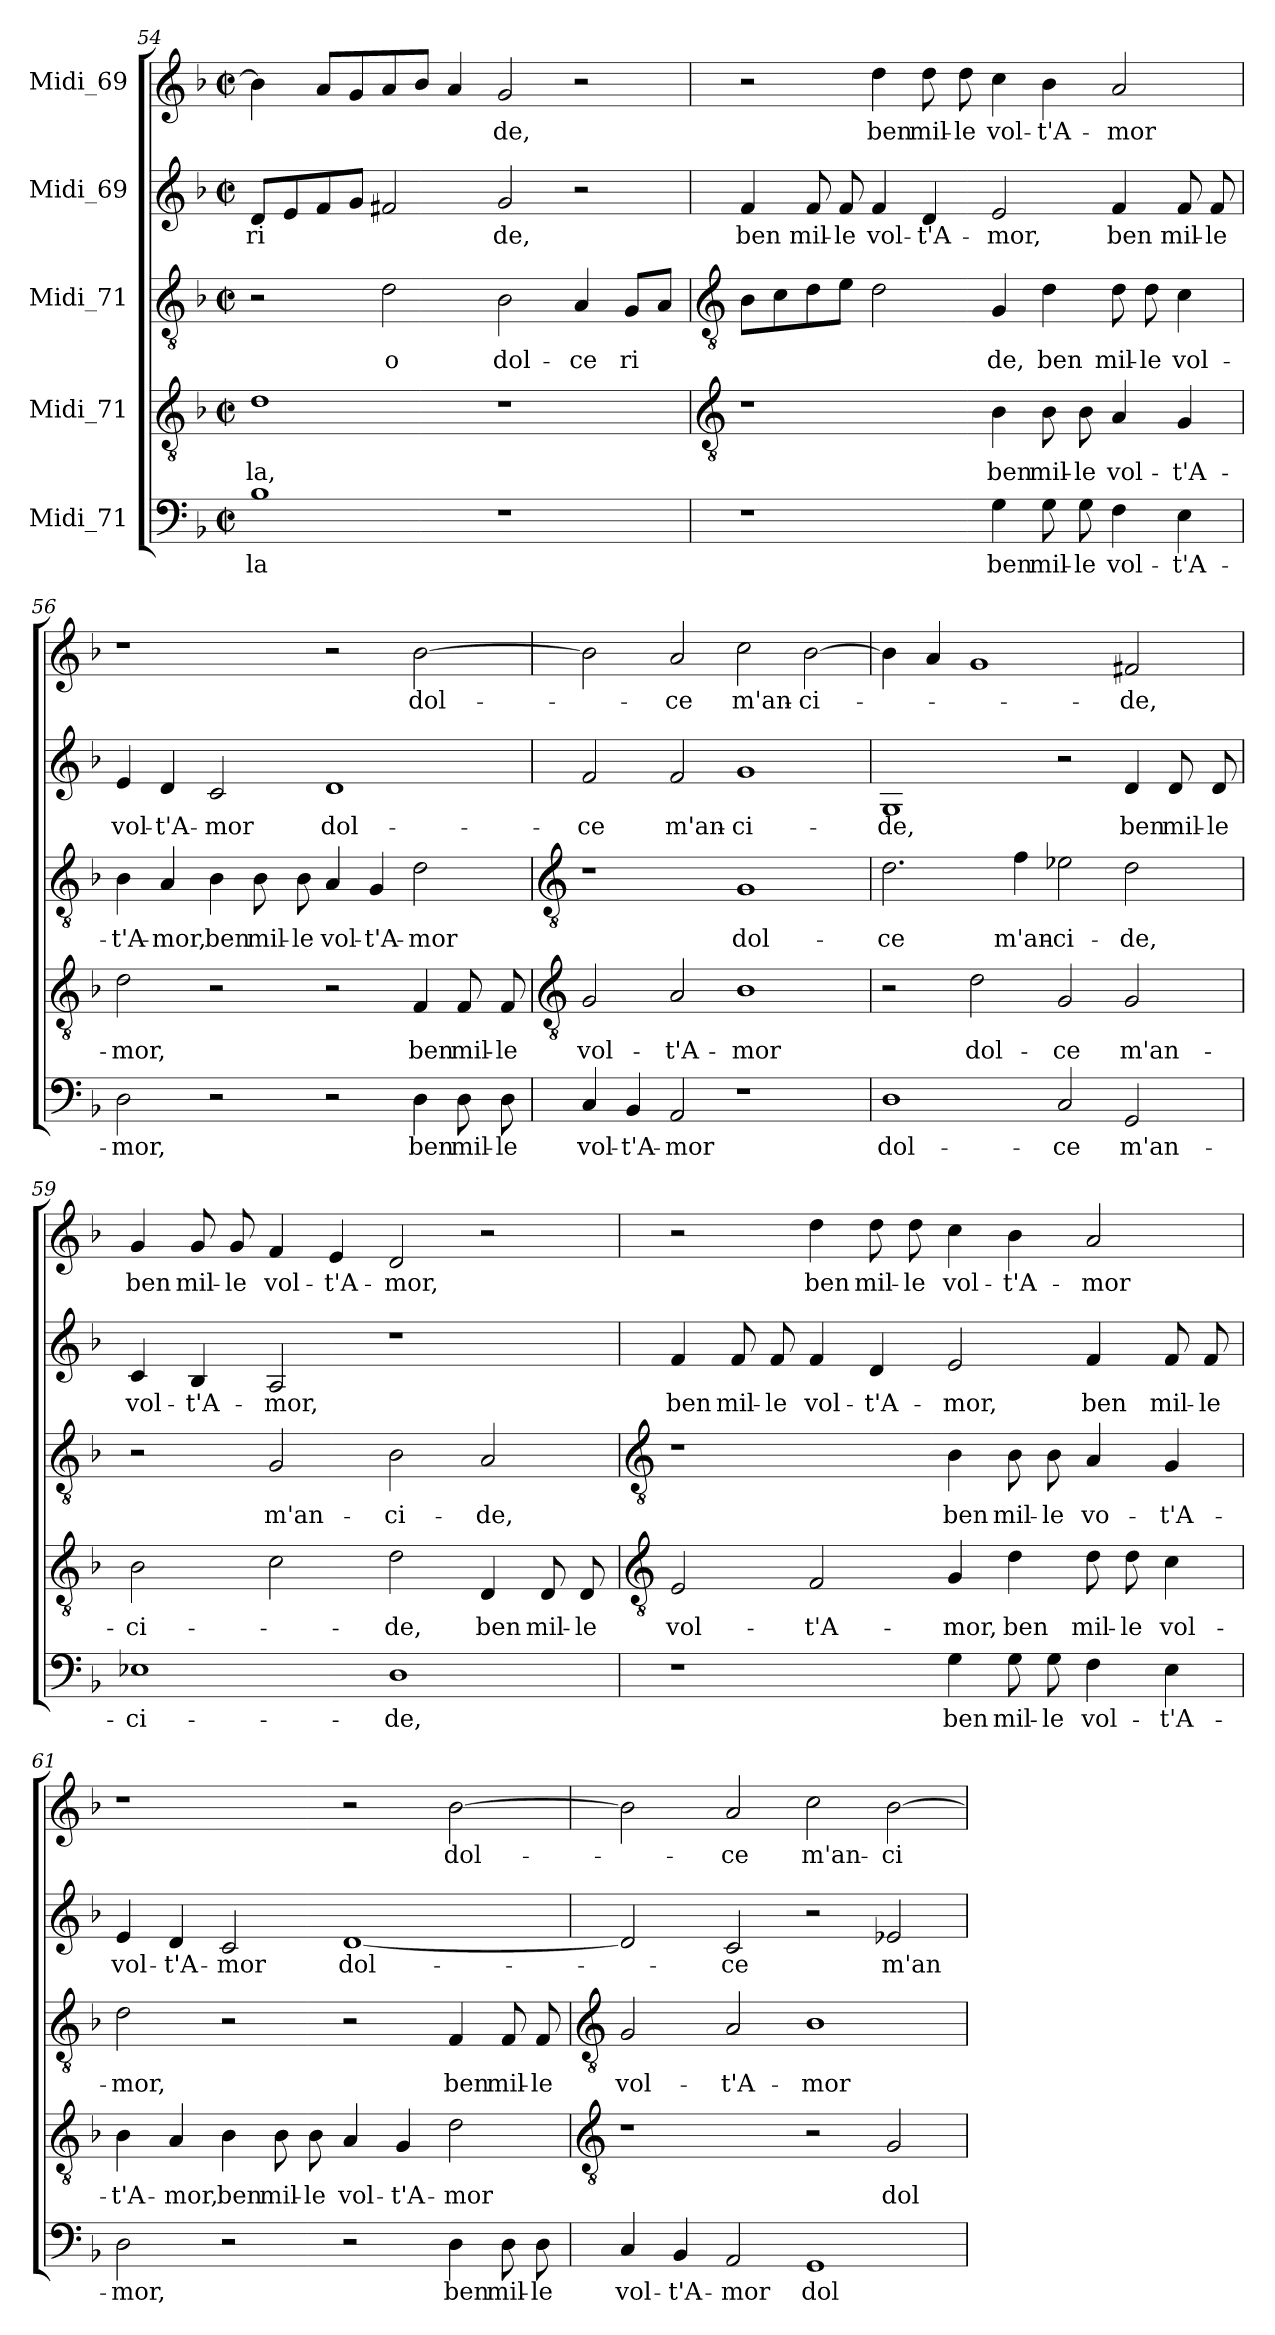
**kern	**text	**kern	**text	**kern	**text	**kern	**text	**kern	**text
*part5	*part5	*part4	*part4	*part3	*part3	*part2	*part2	*part1	*part1
*staff5	*staff5	*staff4	*staff4	*staff3	*staff3	*staff2	*staff2	*staff1	*staff1
*I"Midi_71	*	*I"Midi_71	*	*I"Midi_71	*	*I"Midi_69	*	*I"Midi_69	*
!!LO:LB:g=z
*clefF4	*	*clefGv2	*	*clefGv2	*	*clefG2	*	*clefG2	*
*k[b-]	*	*k[b-]	*	*k[b-]	*	*k[b-]	*	*k[b-]	*
*F:	*	*F:	*	*F:	*	*F:	*	*F:	*
*M4/2	*	*M4/2	*	*M4/2	*	*M4/2	*	*M4/2	*
*met(c|)	*	*met(c|)	*	*met(c|)	*	*met(c|)	*	*met(c|)	*
=54	=54	=54	=54	=54	=54	=54	=54	=54	=54
!	!LO:LY:b	!	!LO:LY:b	!	!	!	!LO:LY:b	!	!
1B-	-la	1d	-la,	2r	.	8dL	ri	4b-]	.
.	.	.	.	.	.	8e	.	.	.
.	.	.	.	.	.	8f	.	8aL	.
.	.	.	.	.	.	8gJ	.	8g	.
!	!	!	!	!	!LO:LY:b	!	!	!	!
.	.	.	.	2d	o	2f#X	.	8a	.
.	.	.	.	.	.	.	.	8b-J	.
.	.	.	.	.	.	.	.	4a	.
!	!	!	!	!	!LO:LY:b	!	!LO:LY:b	!	!LO:LY:b
1r	.	1r	.	2B-	dol-	2g	de,	2g	de,
!	!	!	!	!	!LO:LY:b	!	!	!	!
.	.	.	.	4A	-ce	2r	.	2r	.
!	!	!	!	!	!LO:LY:b	!	!	!	!
.	.	.	.	8GL	ri	.	.	.	.
.	.	.	.	8AJ	.	.	.	.	.
!!LO:LB:g=z
=55	=55	=55	=55	=55	=55	=55	=55	=55	=55
*	*	*clefGv2	*	*clefGv2	*	*	*	*	*
!	!	!	!	!	!	!	!LO:LY:b	!	!
1r	.	1r	.	8B-L	.	4f	ben	2r	.
.	.	.	.	8c	.	.	.	.	.
!	!	!	!	!	!	!	!LO:LY:b	!	!
.	.	.	.	8d	.	8f	mil-	.	.
!	!	!	!	!	!	!	!LO:LY:b	!	!
.	.	.	.	8eJ	.	8f	-le	.	.
!	!	!	!	!	!	!	!LO:LY:b	!	!LO:LY:b
.	.	.	.	2d	.	4f	vol-	4dd	ben
!	!	!	!	!	!	!	!LO:LY:b	!	!LO:LY:b
.	.	.	.	.	.	4d	-t'A-	8dd	mil-
!	!	!	!	!	!	!	!	!	!LO:LY:b
.	.	.	.	.	.	.	.	8dd	-le
!	!LO:LY:b	!	!LO:LY:b	!	!LO:LY:b	!	!LO:LY:b	!	!LO:LY:b
4G	ben	4B-	ben	4G	de,	2e	-mor,	4cc	vol-
!	!LO:LY:b	!	!LO:LY:b	!	!LO:LY:b	!	!	!	!LO:LY:b
8G	mil-	8B-	mil-	4d	ben	.	.	4b-	-t'A-
!	!LO:LY:b	!	!LO:LY:b	!	!	!	!	!	!
8G	-le	8B-	-le	.	.	.	.	.	.
!	!LO:LY:b	!	!LO:LY:b	!	!LO:LY:b	!	!LO:LY:b	!	!LO:LY:b
4F	vol-	4A	vol-	8d	mil-	4f	ben	2a	-mor
!	!	!	!	!	!LO:LY:b	!	!	!	!
.	.	.	.	8d	-le	.	.	.	.
!	!LO:LY:b	!	!LO:LY:b	!	!LO:LY:b	!	!LO:LY:b	!	!
4E	-t'A-	4G	-t'A-	4c	vol-	8f	mil-	.	.
!	!	!	!	!	!	!	!LO:LY:b	!	!
.	.	.	.	.	.	8f	-le	.	.
!!LO:LB:g=z
=56	=56	=56	=56	=56	=56	=56	=56	=56	=56
!	!LO:LY:b	!	!LO:LY:b	!	!LO:LY:b	!	!LO:LY:b	!	!
2D	-mor,	2d	-mor,	4B-	-t'A-	4e	vol-	1r	.
!	!	!	!	!	!LO:LY:b	!	!LO:LY:b	!	!
.	.	.	.	4A	-mor,	4d	-t'A-	.	.
!	!	!	!	!	!LO:LY:b	!	!LO:LY:b	!	!
2r	.	2r	.	4B-	ben	2c	-mor	.	.
!	!	!	!	!	!LO:LY:b	!	!	!	!
.	.	.	.	8B-	mil-	.	.	.	.
!	!	!	!	!	!LO:LY:b	!	!	!	!
.	.	.	.	8B-	-le	.	.	.	.
!	!	!	!	!	!LO:LY:b	!	!LO:LY:b	!	!
2r	.	2r	.	4A	vol-	1d	dol-	2r	.
!	!	!	!	!	!LO:LY:b	!	!	!	!
.	.	.	.	4G	-t'A-	.	.	.	.
!	!LO:LY:b	!	!LO:LY:b	!	!LO:LY:b	!	!	!	!LO:LY:b
4D	ben	4F	ben	2d	-mor	.	.	[2b-	dol-
!	!LO:LY:b	!	!LO:LY:b	!	!	!	!	!	!
8D	mil-	8F	mil-	.	.	.	.	.	.
!	!LO:LY:b	!	!LO:LY:b	!	!	!	!	!	!
8D	-le	8F	-le	.	.	.	.	.	.
!!LO:LB:g=z
=57	=57	=57	=57	=57	=57	=57	=57	=57	=57
*	*	*clefGv2	*	*clefGv2	*	*	*	*	*
!	!LO:LY:b	!	!LO:LY:b	!	!	!	!LO:LY:b	!	!
4C	vol-	2G	vol-	1r	.	2f	-ce	2b-]	.
!	!LO:LY:b	!	!	!	!	!	!	!	!
4BB-	-t'A-	.	.	.	.	.	.	.	.
!	!LO:LY:b	!	!LO:LY:b	!	!	!	!LO:LY:b	!	!LO:LY:b
2AA	-mor	2A	-t'A-	.	.	2f	m'an-	2a	-ce
!	!	!	!LO:LY:b	!	!LO:LY:b	!	!LO:LY:b	!	!LO:LY:b
1r	.	1B-	-mor	1G	dol-	1g	-ci-	2cc	m'an-
!	!	!	!	!	!	!	!	!	!LO:LY:b
.	.	.	.	.	.	.	.	[2b-	-ci-
=58	=58	=58	=58	=58	=58	=58	=58	=58	=58
!	!LO:LY:b	!	!	!	!LO:LY:b	!	!LO:LY:b	!	!
1D	dol-	2r	.	2.d	-ce	1G	-de,	4b-]	.
.	.	.	.	.	.	.	.	4a	.
!	!	!	!LO:LY:b	!	!	!	!	!	!
.	.	2d	dol-	.	.	.	.	1g	.
!	!	!	!	!	!LO:LY:b	!	!	!	!
.	.	.	.	4f	m'an-	.	.	.	.
!	!LO:LY:b	!	!LO:LY:b	!	!LO:LY:b	!	!	!	!
2C	-ce	2G	-ce	2e-X	-ci-	2r	.	.	.
!	!LO:LY:b	!	!LO:LY:b	!	!LO:LY:b	!	!LO:LY:b	!	!LO:LY:b
2GG	m'an-	2G	m'an-	2d	-de,	4d	ben	2f#X	-de,
!	!	!	!	!	!	!	!LO:LY:b	!	!
.	.	.	.	.	.	8d	mil-	.	.
!	!	!	!	!	!	!	!LO:LY:b	!	!
.	.	.	.	.	.	8d	-le	.	.
!!LO:LB:g=z
=59	=59	=59	=59	=59	=59	=59	=59	=59	=59
!	!LO:LY:b	!	!LO:LY:b	!	!	!	!LO:LY:b	!	!LO:LY:b
1E-X	-ci-	2B-	-ci-	2r	.	4c	vol-	4g	ben
!	!	!	!	!	!	!	!LO:LY:b	!	!LO:LY:b
.	.	.	.	.	.	4B-	-t'A-	8g	mil-
!	!	!	!	!	!	!	!	!	!LO:LY:b
.	.	.	.	.	.	.	.	8g	-le
!	!	!	!	!	!LO:LY:b	!	!LO:LY:b	!	!LO:LY:b
.	.	2c	.	2G	m'an-	2A	-mor,	4f	vol-
!	!	!	!	!	!	!	!	!	!LO:LY:b
.	.	.	.	.	.	.	.	4e	-t'A-
!	!LO:LY:b	!	!LO:LY:b	!	!LO:LY:b	!	!	!	!LO:LY:b
1D	-de,	2d	-de,	2B-	-ci-	1r	.	2d	-mor,
!	!	!	!LO:LY:b	!	!LO:LY:b	!	!	!	!
.	.	4D	ben	2A	-de,	.	.	2r	.
!	!	!	!LO:LY:b	!	!	!	!	!	!
.	.	8D	mil-	.	.	.	.	.	.
!	!	!	!LO:LY:b	!	!	!	!	!	!
.	.	8D	-le	.	.	.	.	.	.
!!LO:LB:g=z
=60	=60	=60	=60	=60	=60	=60	=60	=60	=60
*	*	*clefGv2	*	*clefGv2	*	*	*	*	*
!	!	!	!LO:LY:b	!	!	!	!LO:LY:b	!	!
1r	.	2E	vol-	1r	.	4f	ben	2r	.
!	!	!	!	!	!	!	!LO:LY:b	!	!
.	.	.	.	.	.	8f	mil-	.	.
!	!	!	!	!	!	!	!LO:LY:b	!	!
.	.	.	.	.	.	8f	-le	.	.
!	!	!	!LO:LY:b	!	!	!	!LO:LY:b	!	!LO:LY:b
.	.	2F	-t'A-	.	.	4f	vol-	4dd	ben
!	!	!	!	!	!	!	!LO:LY:b	!	!LO:LY:b
.	.	.	.	.	.	4d	-t'A-	8dd	mil-
!	!	!	!	!	!	!	!	!	!LO:LY:b
.	.	.	.	.	.	.	.	8dd	-le
!	!LO:LY:b	!	!LO:LY:b	!	!LO:LY:b	!	!LO:LY:b	!	!LO:LY:b
4G	ben	4G	-mor,	4B-	ben	2e	-mor,	4cc	vol-
!	!LO:LY:b	!	!LO:LY:b	!	!LO:LY:b	!	!	!	!LO:LY:b
8G	mil-	4d	ben	8B-	mil-	.	.	4b-	-t'A-
!	!LO:LY:b	!	!	!	!LO:LY:b	!	!	!	!
8G	-le	.	.	8B-	-le	.	.	.	.
!	!LO:LY:b	!	!LO:LY:b	!	!LO:LY:b	!	!LO:LY:b	!	!LO:LY:b
4F	vol-	8d	mil-	4A	vo-	4f	ben	2a	-mor
!	!	!	!LO:LY:b	!	!	!	!	!	!
.	.	8d	-le	.	.	.	.	.	.
!	!LO:LY:b	!	!LO:LY:b	!	!LO:LY:b	!	!LO:LY:b	!	!
4E	-t'A-	4c	vol-	4G	-t'A-	8f	mil-	.	.
!	!	!	!	!	!	!	!LO:LY:b	!	!
.	.	.	.	.	.	8f	-le	.	.
!!LO:LB:g=z
=61	=61	=61	=61	=61	=61	=61	=61	=61	=61
!	!LO:LY:b	!	!LO:LY:b	!	!LO:LY:b	!	!LO:LY:b	!	!
2D	-mor,	4B-	-t'A-	2d	-mor,	4e	vol-	1r	.
!	!	!	!LO:LY:b	!	!	!	!LO:LY:b	!	!
.	.	4A	-mor,	.	.	4d	-t'A-	.	.
!	!	!	!LO:LY:b	!	!	!	!LO:LY:b	!	!
2r	.	4B-	ben	2r	.	2c	-mor	.	.
!	!	!	!LO:LY:b	!	!	!	!	!	!
.	.	8B-	mil-	.	.	.	.	.	.
!	!	!	!LO:LY:b	!	!	!	!	!	!
.	.	8B-	-le	.	.	.	.	.	.
!	!	!	!LO:LY:b	!	!	!	!LO:LY:b	!	!
2r	.	4A	vol-	2r	.	[1d	dol-	2r	.
!	!	!	!LO:LY:b	!	!	!	!	!	!
.	.	4G	-t'A-	.	.	.	.	.	.
!	!LO:LY:b	!	!LO:LY:b	!	!LO:LY:b	!	!	!	!LO:LY:b
4D	ben	2d	-mor	4F	ben	.	.	[2b-	dol-
!	!LO:LY:b	!	!	!	!LO:LY:b	!	!	!	!
8D	mil-	.	.	8F	mil-	.	.	.	.
!	!LO:LY:b	!	!	!	!LO:LY:b	!	!	!	!
8D	-le	.	.	8F	-le	.	.	.	.
!!LO:LB:g=z
=62	=62	=62	=62	=62	=62	=62	=62	=62	=62
*	*	*clefGv2	*	*clefGv2	*	*	*	*	*
!	!LO:LY:b	!	!	!	!LO:LY:b	!	!	!	!
4C	vol-	1r	.	2G	vol-	2d]	.	2b-]	.
!	!LO:LY:b	!	!	!	!	!	!	!	!
4BB-	-t'A-	.	.	.	.	.	.	.	.
!	!LO:LY:b	!	!	!	!LO:LY:b	!	!LO:LY:b	!	!LO:LY:b
2AA	-mor	.	.	2A	-t'A-	2c	-ce	2a	-ce
!	!LO:LY:b	!	!	!	!LO:LY:b	!	!	!	!LO:LY:b
1GG	dol-	2r	.	1B-	-mor	2r	.	2cc	m'an-
!	!	!	!LO:LY:b	!	!	!	!LO:LY:b	!	!LO:LY:b
.	.	2G	dol-	.	.	2e-X	m'an-	[2b-	-ci
=	=	=	=	=	=	=	=	=	=
*-	*-	*-	*-	*-	*-	*-	*-	*-	*-
